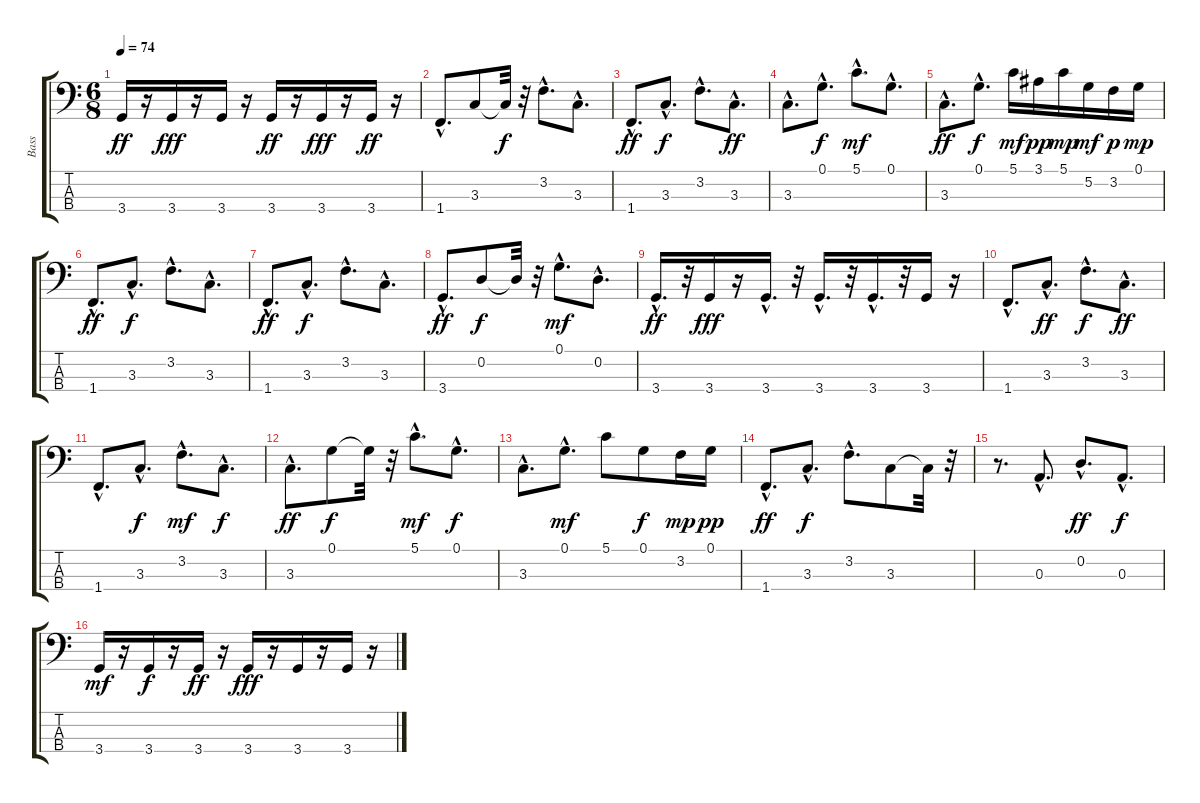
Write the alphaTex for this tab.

\track ("Bass" "Bass") {instrument electricbassfinger}
\staff {score tabs}
\tuning (G2 D2 A1 E1) {hide}
\ts (6 8)
\tempo 74
\clef f4
\ks c
3.4.16{dy ff} r.16 3.4.16{dy fff} r.16 3.4.16 r.16 3.4.16{dy ff} r.16 3.4.16{dy fff} r.16 3.4.16{dy ff} r.16 |
1.4{hac}.8{d} 3.3.8 3.3{t}.32{dy f} r.32 3.2{hac}.8{d} 3.3{hac}.8{d} |
1.4{hac}.8{d dy ff} 3.3{hac}.8{d dy f} 3.2{hac}.8{d} 3.3{hac}.8{d dy ff} |
3.3{hac}.8{d} 0.1{hac}.8{d dy f} 5.1{hac}.8{d dy mf} 0.1{hac}.8{d} |
3.3{hac}.8{d dy ff} 0.1{hac}.8{d dy f} 5.1.16{dy mf} 3.1.16{dy pp} 5.1.16{dy mp} 5.2.16{dy mf} 3.2.16{dy p} 0.1.16{dy mp} |
1.4{hac}.8{d dy ff} 3.3{hac}.8{d dy f} 3.2{hac}.8{d} 3.3{hac}.8{d} |
1.4{hac}.8{d dy ff} 3.3{hac}.8{d dy f} 3.2{hac}.8{d} 3.3{hac}.8{d} |
3.4{hac}.8{d dy ff} 0.2.8{dy f} 0.2{t}.32 r.32 0.1{hac}.8{d dy mf} 0.2{hac}.8{d} |
3.4{hac}.16{d dy ff} r.32 3.4.16{dy fff} r.16 3.4{hac}.16{d} r.32 3.4{hac}.16{d} r.32 3.4{hac}.16{d} r.32 3.4.16 r.16 |
1.4{hac}.8{d} 3.3{hac}.8{d dy ff} 3.2{hac}.8{d dy f} 3.3{hac}.8{d dy ff} |
1.4{hac}.8{d} 3.3{hac}.8{d dy f} 3.2{hac}.8{d dy mf} 3.3{hac}.8{d dy f} |
3.3{hac}.8{d dy ff} 0.1.8{dy f} 0.1{t}.32 r.32 5.1{hac}.8{d dy mf} 0.1{hac}.8{d dy f} |
3.3{hac}.8{d} 0.1{hac}.8{d dy mf} 5.1.8 0.1.8{dy f} 3.2.16{dy mp} 0.1.16{dy pp} |
1.4{hac}.8{d dy ff} 3.3{hac}.8{d dy f} 3.2{hac}.8{d} 3.3.8 3.3{t}.32 r.32 |
r.8{d} 0.3{hac}.8{d} 0.2{hac}.8{d dy ff} 0.3{hac}.8{d dy f} |
3.4.16{dy mf} r.16 3.4.16{dy f} r.16 3.4.16{dy ff} r.16 3.4.16{dy fff} r.16 3.4.16 r.16 3.4.16 r.16
